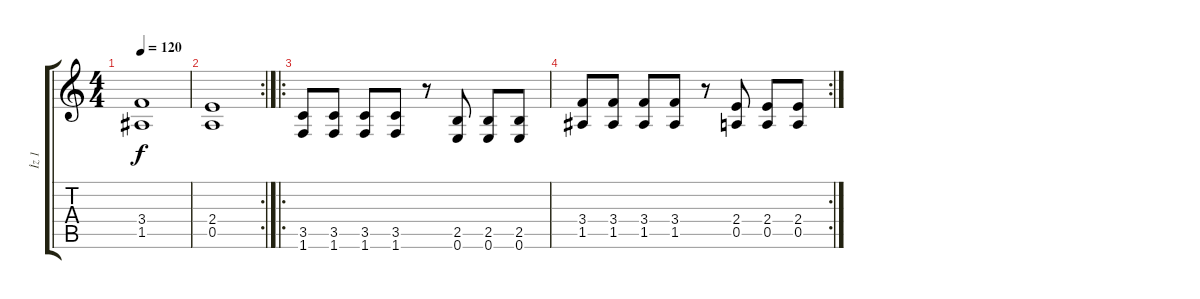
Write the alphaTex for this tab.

\track ("İz 1" "İz 1") {instrument distortionguitar}
\staff {score tabs}
\tuning (E4 B3 G3 D3 A2 E2) {hide}
\ts (4 4)
\tempo 120
\clef g2
\ks c
(3.4 1.5).1{dy f} |
\rc 2
(2.4 0.5).1 |
\ro
(3.5 1.6).8 (3.5 1.6).8 (3.5 1.6).8 (3.5 1.6).8 r.8 (2.5 0.6).8 (2.5 0.6).8 (2.5 0.6).8 |
\rc 2
(3.4 1.5).8 (3.4 1.5).8 (3.4 1.5).8 (3.4 1.5).8 r.8 (2.4 0.5).8 (2.4 0.5).8 (2.4 0.5).8
